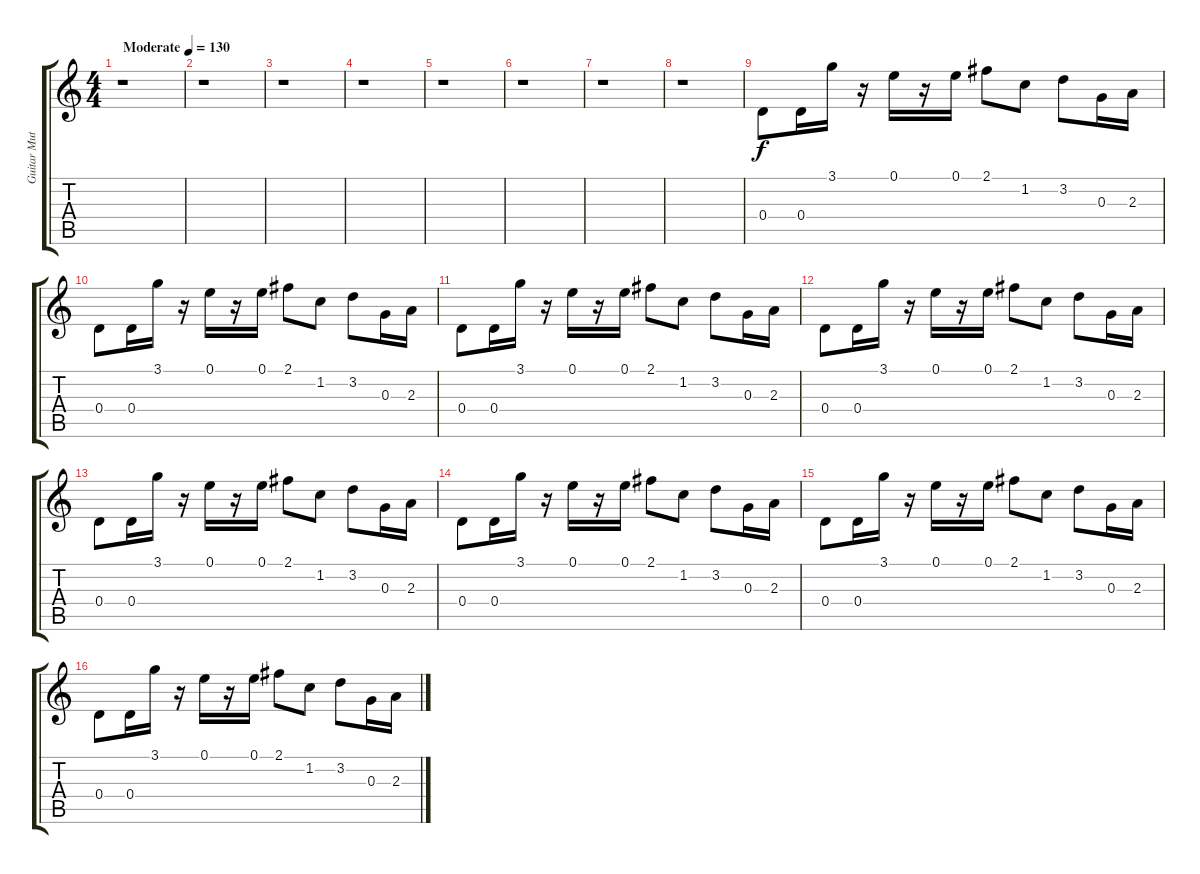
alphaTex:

\track ("Guitar Muted" "Guitar Mut") {instrument electricguitarmuted}
\staff {score tabs}
\tuning (E4 B3 G3 D3 A2 E2) {hide}
\ts (4 4)
\tempo (130 "Moderate")
\clef g2
\ks c
r.1{dy f instrument electricguitarmuted} |
r.1 |
r.1 |
r.1 |
r.1 |
r.1 |
r.1 |
r.1 |
0.4.8 0.4.16 3.1.16 r.16 0.1.16 r.16 0.1.16 2.1.8 1.2.8 3.2.8 0.3.16 2.3.16 |
0.4.8 0.4.16 3.1.16 r.16 0.1.16 r.16 0.1.16 2.1.8 1.2.8 3.2.8 0.3.16 2.3.16 |
0.4.8 0.4.16 3.1.16 r.16 0.1.16 r.16 0.1.16 2.1.8 1.2.8 3.2.8 0.3.16 2.3.16 |
0.4.8 0.4.16 3.1.16 r.16 0.1.16 r.16 0.1.16 2.1.8 1.2.8 3.2.8 0.3.16 2.3.16 |
0.4.8 0.4.16 3.1.16 r.16 0.1.16 r.16 0.1.16 2.1.8 1.2.8 3.2.8 0.3.16 2.3.16 |
0.4.8 0.4.16 3.1.16 r.16 0.1.16 r.16 0.1.16 2.1.8 1.2.8 3.2.8 0.3.16 2.3.16 |
0.4.8 0.4.16 3.1.16 r.16 0.1.16 r.16 0.1.16 2.1.8 1.2.8 3.2.8 0.3.16 2.3.16 |
0.4.8 0.4.16 3.1.16 r.16 0.1.16 r.16 0.1.16 2.1.8 1.2.8 3.2.8 0.3.16 2.3.16
